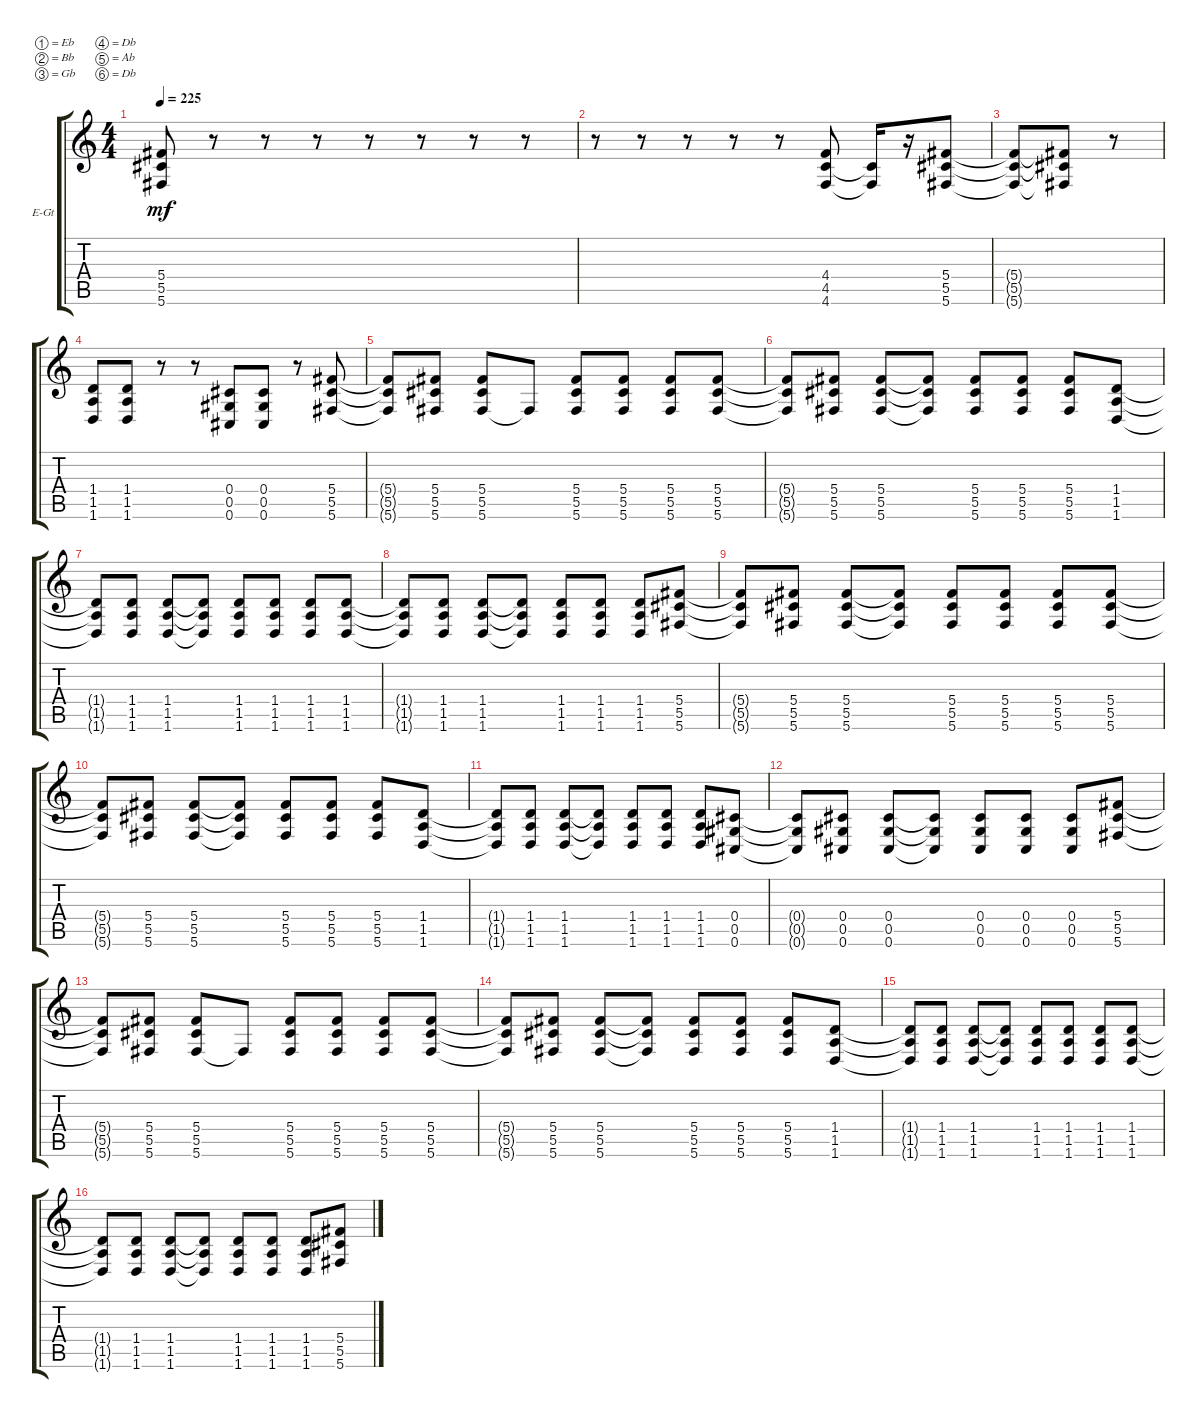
\bracketExtendMode groupsimilarinstruments
\firstSystemTrackNameOrientation horizontal
\otherSystemsTrackNameOrientation horizontal
\track ("right" "E-Gt") {instrument distortionguitar}
\staff {score tabs}
\tuning (Eb4 Bb3 Gb3 Db3 Ab2 Db2)
\ts (4 4)
\tempo 225
\clef g2
\ks c
(5.4{t} 5.5{t} 5.6{t}).8{dy mf} r.8 r.8 r.8 r.8 r.8 r.8 r.8 |
r.8 r.8 r.8 r.8 r.8 (4.6 4.5 4.4).8 (4.5{t} 4.6{t}).16 r.16 (5.6 5.5 5.4).8 |
(5.6{t} 5.5{t} 5.4{t}).8 (5.6{t} 5.5{t} 5.4{t}).8 r.8 |
(1.6 1.5 1.4).8 (1.6 1.5 1.4).8 r.8 r.8 (0.6 0.5 0.4).8 (0.6 0.5 0.4).8 r.8 (5.6 5.5 5.4).8 |
(5.6{t} 5.4{t} 5.5{t}).8 (5.6 5.5 5.4).8 (5.6 5.4 5.5).8 5.6{t}.8 (5.6 5.5 5.4).8 (5.6 5.4 5.5).8 (5.6 5.5 5.4).8 (5.6 5.4 5.5).8 |
(5.6{t} 5.5{t} 5.4{t}).8 (5.6 5.5 5.4).8 (5.6 5.4 5.5).8 (5.6{t} 5.5{t} 5.4{t}).8 (5.6 5.4 5.5).8 (5.6 5.5 5.4).8 (5.6 5.4 5.5).8 (1.6 1.5 1.4).8 |
(1.4{t} 1.5{t} 1.6{t}).8 (1.6 1.5 1.4).8 (1.6 1.4 1.5).8 (1.6{t} 1.5{t} 1.4{t}).8 (1.6 1.4 1.5).8 (1.6 1.5 1.4).8 (1.6 1.4 1.5).8 (1.6 1.5 1.4).8 |
(1.6{t} 1.4{t} 1.5{t}).8 (1.6 1.5 1.4).8 (1.6 1.4 1.5).8 (1.6{t} 1.5{t} 1.4{t}).8 (1.6 1.4 1.5).8 (1.6 1.5 1.4).8 (1.6 1.4 1.5).8 (5.6 5.5 5.4).8 |
(5.6{t} 5.5{t} 5.4{t}).8 (5.6 5.5 5.4).8 (5.6 5.4 5.5).8 (5.6{t} 5.5{t} 5.4{t}).8 (5.6 5.4 5.5).8 (5.6 5.5 5.4).8 (5.6 5.4 5.5).8 (5.6 5.5 5.4).8 |
(5.4{t} 5.5{t} 5.6{t}).8 (5.6 5.5 5.4).8 (5.6 5.4 5.5).8 (5.6{t} 5.5{t} 5.4{t}).8 (5.6 5.4 5.5).8 (5.6 5.5 5.4).8 (5.6 5.4 5.5).8 (1.6 1.5 1.4).8 |
(1.6{t} 1.5{t} 1.4{t}).8 (1.6 1.5 1.4).8 (1.6 1.4 1.5).8 (1.6{t} 1.5{t} 1.4{t}).8 (1.6 1.4 1.5).8 (1.6 1.5 1.4).8 (1.6 1.4 1.5).8 (0.6 0.5 0.4).8 |
(0.4{t} 0.5{t} 0.6{t}).8 (0.6 0.5 0.4).8 (0.6 0.4 0.5).8 (0.6{t} 0.5{t} 0.4{t}).8 (0.6 0.4 0.5).8 (0.6 0.5 0.4).8 (0.6 0.4 0.5).8 (5.6 5.5 5.4).8 |
(5.6{t} 5.4{t} 5.5{t}).8 (5.6 5.5 5.4).8 (5.6 5.4 5.5).8 5.6{t}.8 (5.6 5.5 5.4).8 (5.6 5.4 5.5).8 (5.6 5.5 5.4).8 (5.6 5.4 5.5).8 |
(5.6{t} 5.5{t} 5.4{t}).8 (5.6 5.5 5.4).8 (5.6 5.4 5.5).8 (5.6{t} 5.5{t} 5.4{t}).8 (5.6 5.4 5.5).8 (5.6 5.5 5.4).8 (5.6 5.4 5.5).8 (1.6 1.5 1.4).8 |
(1.4{t} 1.5{t} 1.6{t}).8 (1.6 1.5 1.4).8 (1.6 1.4 1.5).8 (1.6{t} 1.5{t} 1.4{t}).8 (1.6 1.4 1.5).8 (1.6 1.5 1.4).8 (1.6 1.4 1.5).8 (1.6 1.5 1.4).8 |
(1.6{t} 1.4{t} 1.5{t}).8 (1.6 1.5 1.4).8 (1.6 1.4 1.5).8 (1.6{t} 1.5{t} 1.4{t}).8 (1.6 1.4 1.5).8 (1.6 1.5 1.4).8 (1.6 1.4 1.5).8 (5.6 5.5 5.4).8
